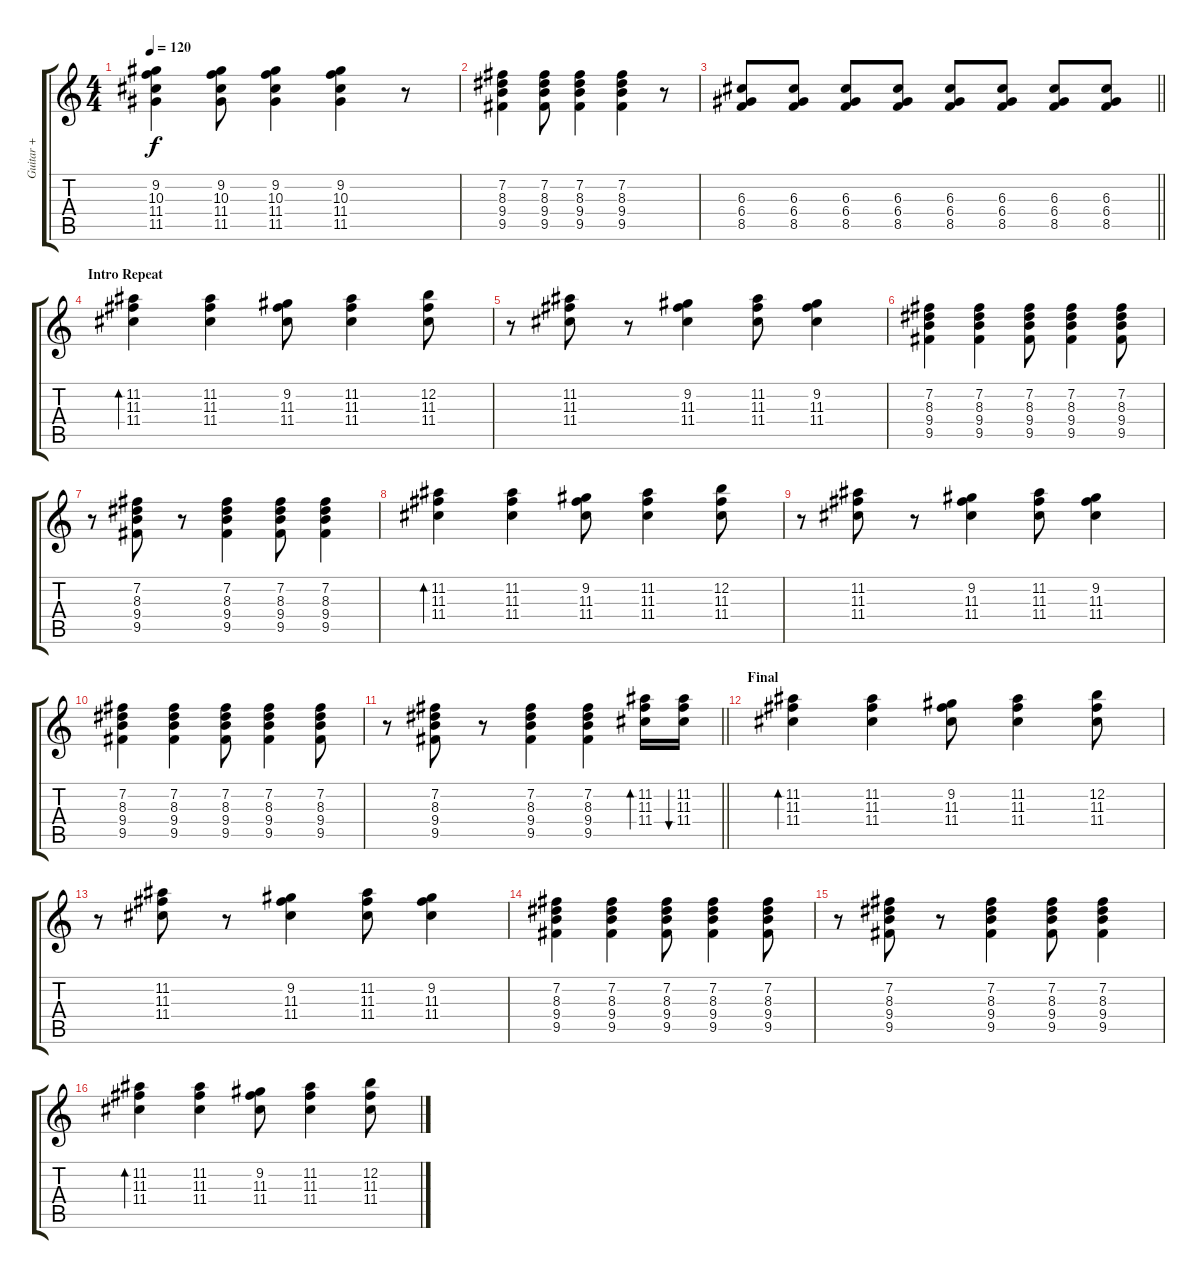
\track ("Guitar +" "Guitar +") {instrument overdrivenguitar}
\staff {score tabs}
\tuning (E4 B3 G3 D3 A2 E2) {hide}
\ts (4 4)
\tempo 120
\clef g2
\ks c
(9.2 10.3 11.4 11.5).4{dy f} (9.2 10.3 11.4 11.5).8 (9.2 10.3 11.4 11.5).4 (9.2 10.3 11.4 11.5).4 r.8 |
(7.2 8.3 9.4 9.5).4 (7.2 8.3 9.4 9.5).8 (7.2 8.3 9.4 9.5).4 (7.2 8.3 9.4 9.5).4 r.8 |
\barLineRight lightlight
(6.3 6.4 8.5).8 (6.3 6.4 8.5).8 (6.3 6.4 8.5).8 (6.3 6.4 8.5).8 (6.3 6.4 8.5).8 (6.3 6.4 8.5).8 (6.3 6.4 8.5).8 (6.3 6.4 8.5).8 |
\section ("" "Intro Repeat")
(11.2 11.3 11.4).4{bd 60} (11.2 11.3 11.4).4 (9.2 11.3 11.4).8 (11.2 11.3 11.4).4 (12.2 11.3 11.4).8 |
r.8 (11.2 11.3 11.4).8 r.8 (9.2 11.3 11.4).4 (11.2 11.3 11.4).8 (9.2 11.3 11.4).4 |
(7.2 8.3 9.4 9.5).4 (7.2 8.3 9.4 9.5).4 (7.2 8.3 9.4 9.5).8 (7.2 8.3 9.4 9.5).4 (7.2 8.3 9.4 9.5).8 |
r.8 (7.2 8.3 9.4 9.5).8 r.8 (7.2 8.3 9.4 9.5).4 (7.2 8.3 9.4 9.5).8 (7.2 8.3 9.4 9.5).4 |
(11.2 11.3 11.4).4{bd 60} (11.2 11.3 11.4).4 (9.2 11.3 11.4).8 (11.2 11.3 11.4).4 (12.2 11.3 11.4).8 |
r.8 (11.2 11.3 11.4).8 r.8 (9.2 11.3 11.4).4 (11.2 11.3 11.4).8 (9.2 11.3 11.4).4 |
(7.2 8.3 9.4 9.5).4 (7.2 8.3 9.4 9.5).4 (7.2 8.3 9.4 9.5).8 (7.2 8.3 9.4 9.5).4 (7.2 8.3 9.4 9.5).8 |
\barLineRight lightlight
r.8 (7.2 8.3 9.4 9.5).8 r.8 (7.2 8.3 9.4 9.5).4 (7.2 8.3 9.4 9.5).4 (11.2 11.3 11.4).16{bd 60} (11.2 11.3 11.4).16{bu 60} |
\section ("" "Final")
(11.2 11.3 11.4).4{bd 60} (11.2 11.3 11.4).4 (9.2 11.3 11.4).8 (11.2 11.3 11.4).4 (12.2 11.3 11.4).8 |
r.8 (11.2 11.3 11.4).8 r.8 (9.2 11.3 11.4).4 (11.2 11.3 11.4).8 (9.2 11.3 11.4).4 |
(7.2 8.3 9.4 9.5).4 (7.2 8.3 9.4 9.5).4 (7.2 8.3 9.4 9.5).8 (7.2 8.3 9.4 9.5).4 (7.2 8.3 9.4 9.5).8 |
r.8 (7.2 8.3 9.4 9.5).8 r.8 (7.2 8.3 9.4 9.5).4 (7.2 8.3 9.4 9.5).8 (7.2 8.3 9.4 9.5).4 |
(11.2 11.3 11.4).4{bd 60} (11.2 11.3 11.4).4 (9.2 11.3 11.4).8 (11.2 11.3 11.4).4 (12.2 11.3 11.4).8
